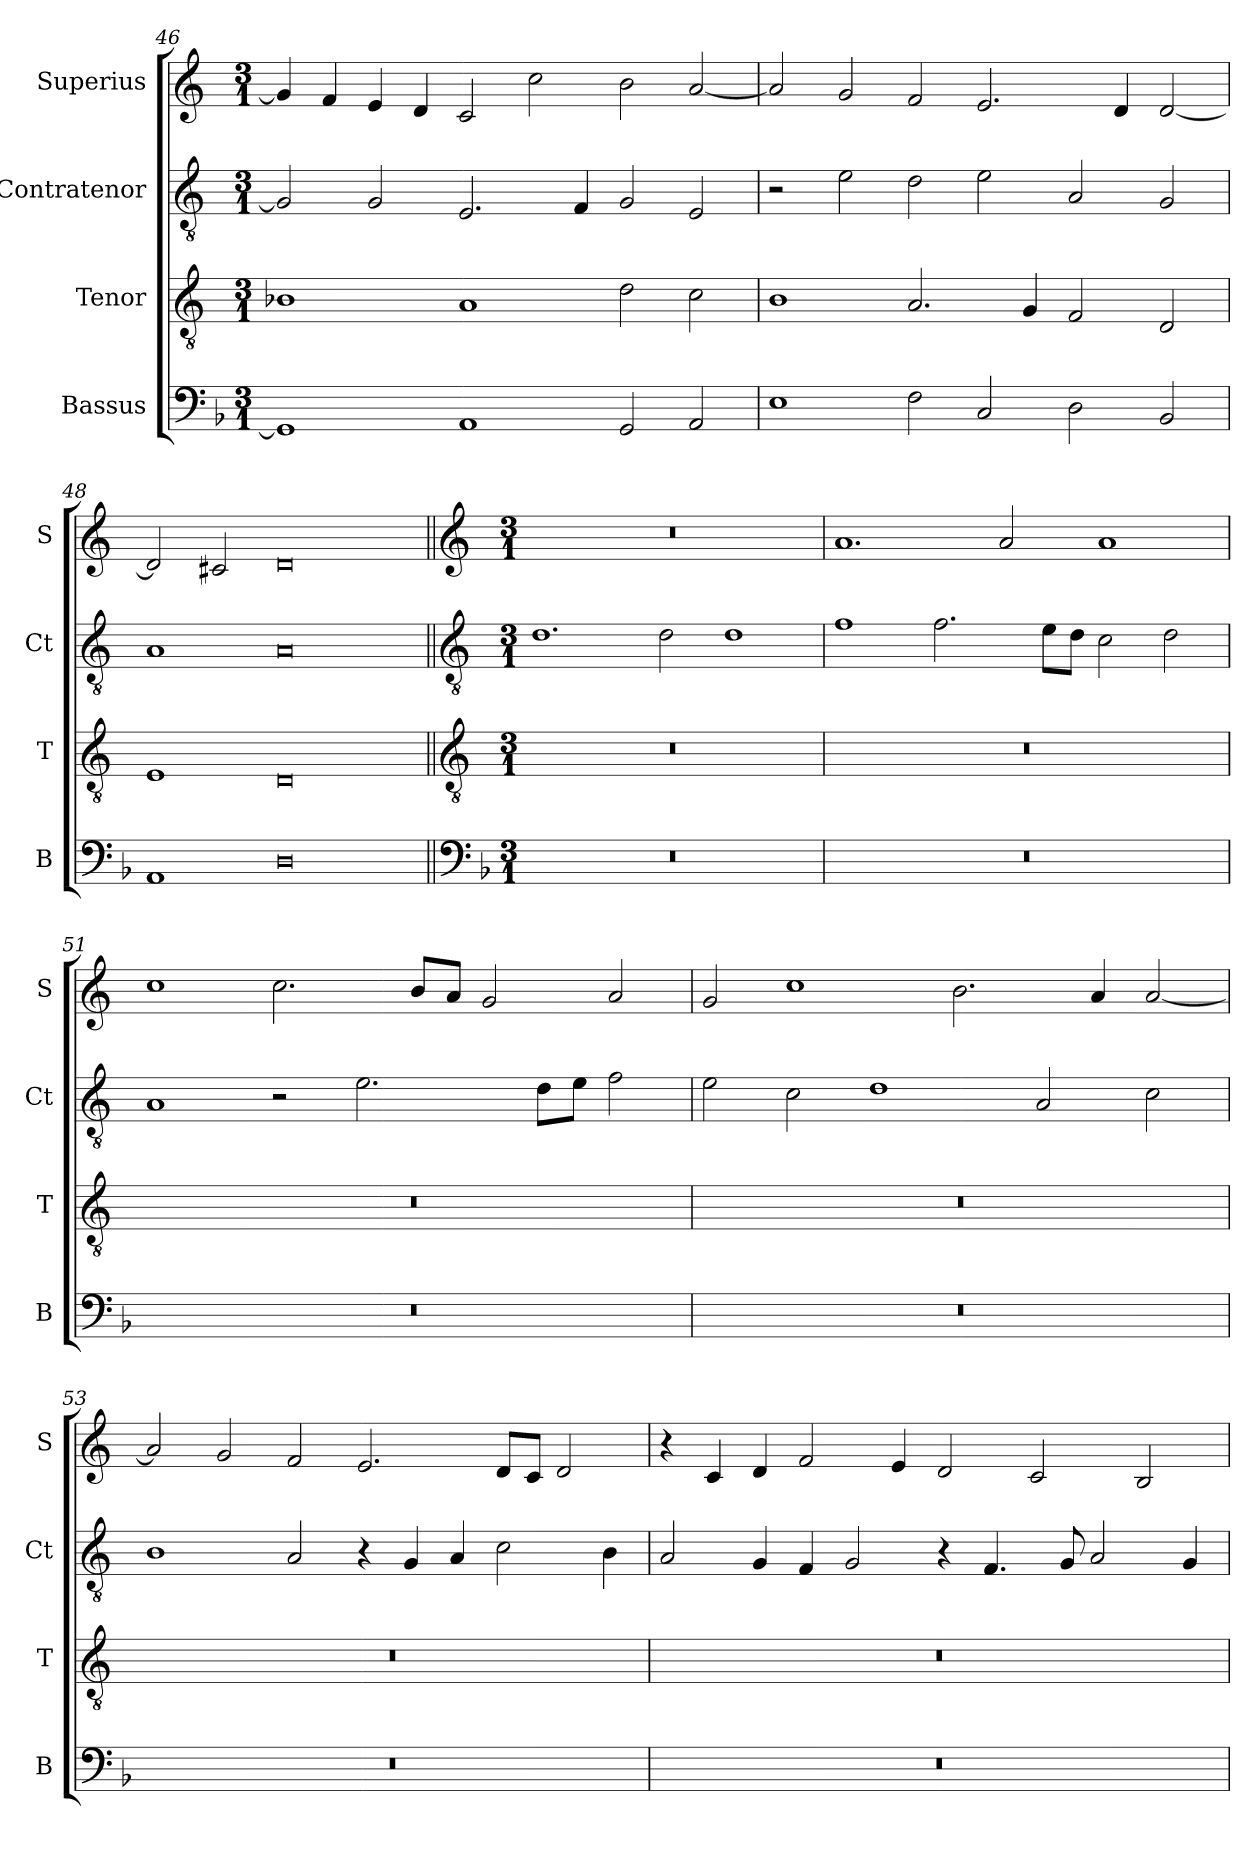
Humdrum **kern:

**kern	**kern	**kern	**kern
*part4	*part3	*part2	*part1
*staff4	*staff3	*staff2	*staff1
*I"Bassus	*I"Tenor	*I"Contratenor	*I"Superius
*I'B	*I'T	*I'Ct	*I'S
*clefF4	*clefGv2	*clefGv2	*clefG2
*k[b-]	*k[]	*k[]	*k[]
*M3/1	*M3/1	*M3/1	*M3/1
=46	=46	=46	=46
1GG]	1B-X	2G/]	4g/]
.	.	.	4f/
.	.	2G/	4e/
.	.	.	4d/
1AA	1A	2.E/	2c/
.	.	.	2cc\
.	.	4F/	.
2GG/	2d\	2G/	2b\
2AA/	2c\	2E/	[2a/
=47	=47	=47	=47
1E	1B	2r	2a/]
.	.	2e\	2g/
2F\	2.A/	2d\	2f/
2C/	.	2e\	2.e/
.	4G/	.	.
2D\	2F/	2A/	.
.	.	.	4d/
2BB-/	2D/	2G/	[2d/
=48	=48	=48	=48
1AA	1E	1A	2d/]
.	.	.	2c#X/
0D	0D	0A	0d
!!LO:LB:g=z
=49||	=49||	=49||	=49||
*clefF4	*clefGv2	*clefGv2	*clefG2
*k[b-]	*k[]	*k[]	*k[]
*M3/1	*M3/1	*M3/1	*M3/1
0.r	0.r	1.d	0.r
.	.	2d\	.
.	.	1d	.
=50	=50	=50	=50
0.r	0.r	1f	1.a
.	.	2.f\	.
.	.	.	2a/
.	.	8e\L	.
.	.	8d\J	.
.	.	2c\	1a
.	.	2d\	.
=51	=51	=51	=51
0.r	0.r	1A	1cc
.	.	2r	2.cc\
.	.	2.e\	.
.	.	.	8b/L
.	.	.	8a/J
.	.	.	2g/
.	.	8d\L	.
.	.	8e\J	.
.	.	2f\	2a/
=52	=52	=52	=52
0.r	0.r	2e\	2g/
.	.	2c\	1cc
.	.	1d	.
.	.	.	2.b\
.	.	2A/	.
.	.	.	4a/
.	.	2c\	[2a/
=53	=53	=53	=53
0.r	0.r	1B	2a/]
.	.	.	2g/
.	.	2A/	2f/
.	.	4r	2.e/
.	.	4G/	.
.	.	4A/	.
.	.	2c\	8d/L
.	.	.	8c/J
.	.	.	2d/
.	.	4B\	.
=54	=54	=54	=54
0.r	0.r	2A/	4r
.	.	.	4c/
.	.	4G/	4d/
.	.	4F/	2f/
.	.	2G/	.
.	.	.	4e/
.	.	4r	2d/
.	.	4.F/	.
.	.	.	2c/
.	.	8G/	.
.	.	2A/	.
.	.	.	2B/
.	.	4G/	.
=	=	=	=
*-	*-	*-	*-
